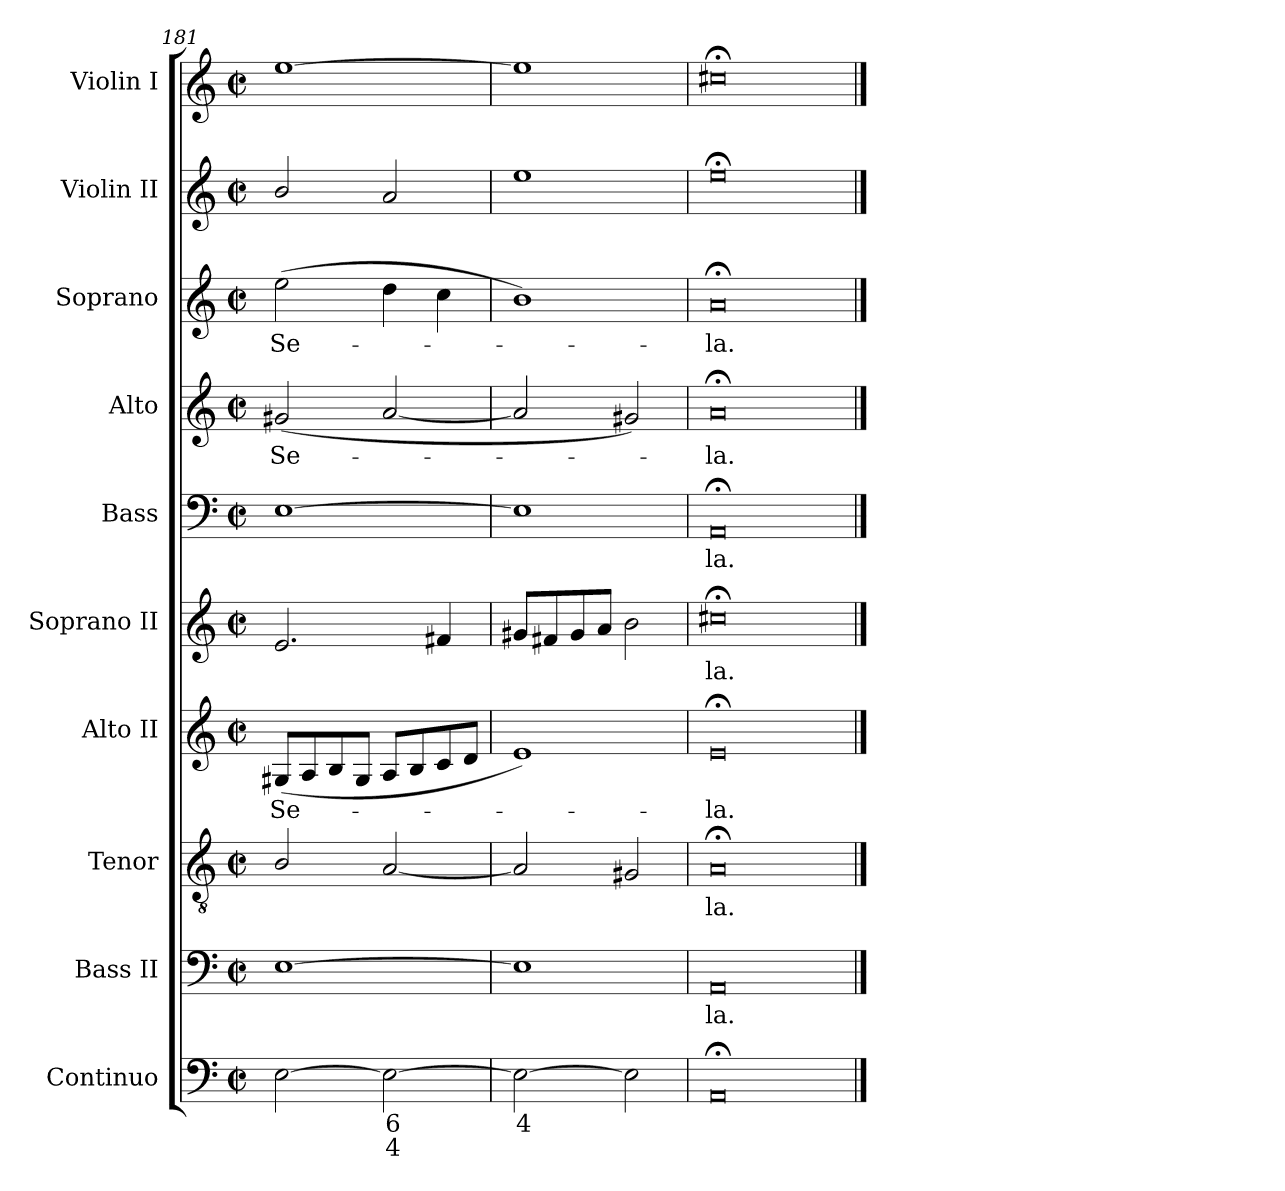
**kern	**text	**text	**kern	**text	**kern	**text	**kern	**text	**kern	**text	**kern	**text	**kern	**text	**kern	**text	**kern	**kern
*part10	*part10	*part10	*part9	*part9	*part8	*part8	*part7	*part7	*part6	*part6	*part5	*part5	*part4	*part4	*part3	*part3	*part2	*part1
*staff10	*staff10	*staff10	*staff9	*staff9	*staff8	*staff8	*staff7	*staff7	*staff6	*staff6	*staff5	*staff5	*staff4	*staff4	*staff3	*staff3	*staff2	*staff1
*I"Continuo	*	*	*I"Bass II	*	*I"Tenor	*	*I"Alto II	*	*I"Soprano II	*	*I"Bass	*	*I"Alto	*	*I"Soprano	*	*I"Violin II	*I"Violin I
*	*	*	*I'B	*	*I'T	*	*I'A	*	*I'S	*	*I'B	*	*I'A	*	*I'S	*	*I'Vln	*I'Vln
*clefF4	*	*	*clefF4	*	*clefGv2	*	*clefG2	*	*clefG2	*	*clefF4	*	*clefG2	*	*clefG2	*	*clefG2	*clefG2
*k[]	*	*	*k[]	*	*k[]	*	*k[]	*	*k[]	*	*k[]	*	*k[]	*	*k[]	*	*k[]	*k[]
*C:	*	*	*C:	*	*C:	*	*C:	*	*C:	*	*C:	*	*C:	*	*C:	*	*C:	*C:
*M2/2	*	*	*M2/2	*	*M2/2	*	*M2/2	*	*M2/2	*	*M2/2	*	*M2/2	*	*M2/2	*	*M2/2	*M2/2
*met(c|)	*	*	*met(c|)	*	*met(c|)	*	*met(c|)	*	*met(c|)	*	*met(c|)	*	*met(c|)	*	*met(c|)	*	*met(c|)	*met(c|)
=181	=181	=181	=181	=181	=181	=181	=181	=181	=181	=181	=181	=181	=181	=181	=181	=181	=181	=181
!	!	!	!	!	!	!	!	!LO:LY:b	!	!	!	!	!	!LO:LY:b	!	!LO:LY:b	!	!
[2E	.	.	[1E	.	2B/	.	(<8G#XL	Se-	2.e	.	[1E	.	(<2g#X	Se-	(>2ee	Se-	2b/	[1ee
.	.	.	.	.	.	.	8A	.	.	.	.	.	.	.	.	.	.	.
.	.	.	.	.	.	.	8B	.	.	.	.	.	.	.	.	.	.	.
.	.	.	.	.	.	.	8G#J	.	.	.	.	.	.	.	.	.	.	.
!	!LO:LY:b	!LO:LY:b	!	!	!	!	!	!	!	!	!	!	!	!	!	!	!	!
2E_	6	4	.	.	[2A	.	8AL	.	.	.	.	.	[2a	.	4dd	.	2a	.
.	.	.	.	.	.	.	8B	.	.	.	.	.	.	.	.	.	.	.
.	.	.	.	.	.	.	8c	.	4f#X	.	.	.	.	.	4cc	.	.	.
.	.	.	.	.	.	.	8dJ	.	.	.	.	.	.	.	.	.	.	.
=182	=182	=182	=182	=182	=182	=182	=182	=182	=182	=182	=182	=182	=182	=182	=182	=182	=182	=182
!	!LO:LY:b	!	!	!	!	!	!	!	!	!	!	!	!	!	!	!	!	!
2E_	4	.	1E]	.	2A]	.	1e)	.	8g#XL	.	1E]	.	2a]	.	1b)	.	1ee	1ee]
.	.	.	.	.	.	.	.	.	8f#X	.	.	.	.	.	.	.	.	.
.	.	.	.	.	.	.	.	.	8g#	.	.	.	.	.	.	.	.	.
.	.	.	.	.	.	.	.	.	8aJ	.	.	.	.	.	.	.	.	.
2E]	.	.	.	.	2G#X	.	.	.	2b	.	.	.	2g#X)	.	.	.	.	.
=183	=183	=183	=183	=183	=183	=183	=183	=183	=183	=183	=183	=183	=183	=183	=183	=183	=183	=183
!	!	!	!	!LO:LY:b	!	!LO:LY:b	!	!LO:LY:b	!	!LO:LY:b	!	!LO:LY:b	!	!LO:LY:b	!	!LO:LY:b	!	!
0AA;<	.	.	0AA	la.	0A;<	la.	0e;<	la.	0cc#X;<	la.	0AA;<	la.	0a;<	la.	0a;<	la.	0ee;<	0cc#X;<
==	==	==	==	==	==	==	==	==	==	==	==	==	==	==	==	==	==	==
*-	*-	*-	*-	*-	*-	*-	*-	*-	*-	*-	*-	*-	*-	*-	*-	*-	*-	*-
